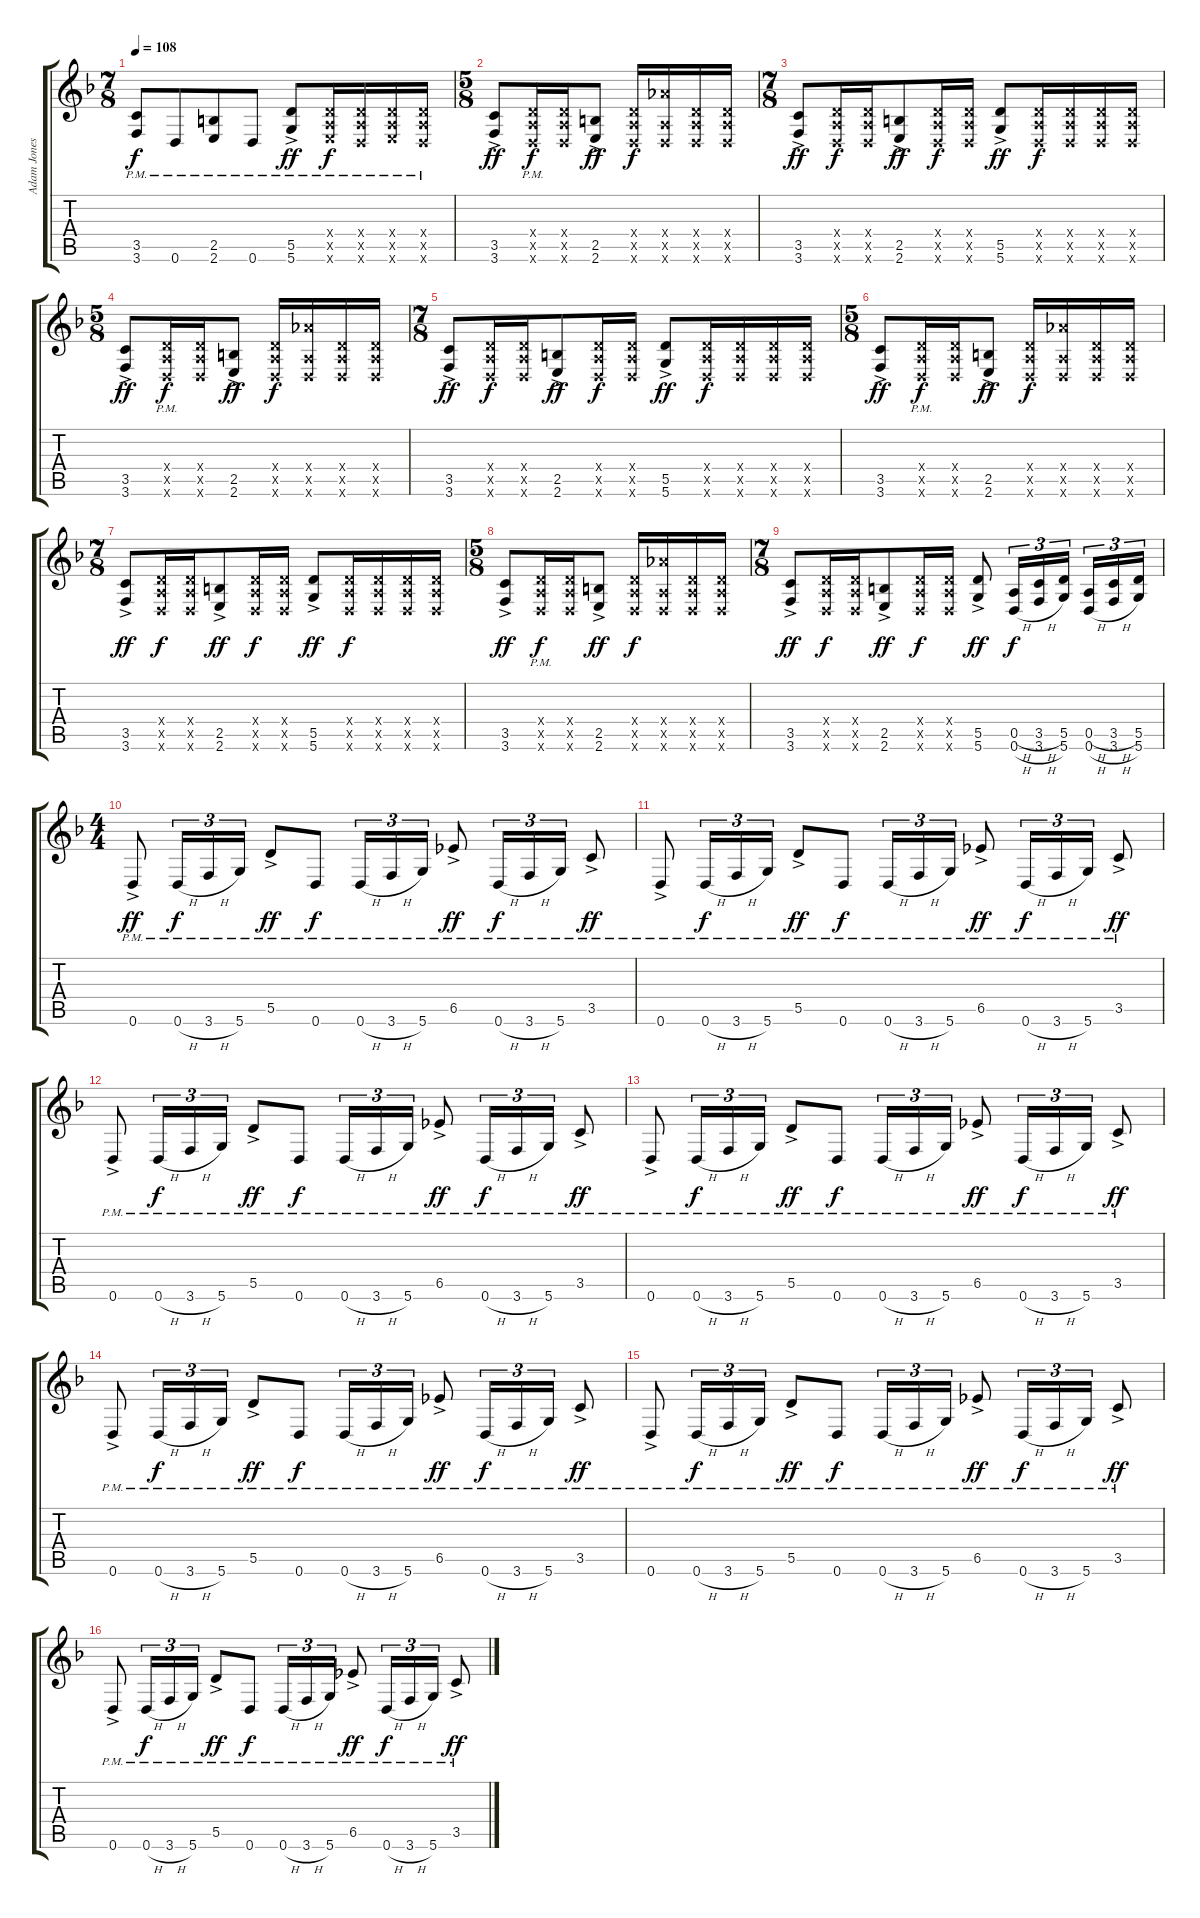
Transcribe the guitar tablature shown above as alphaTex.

\track ("Adam Jones" "Adam Jones") {instrument overdrivenguitar}
\staff {score tabs}
\tuning (E4 B3 G3 D3 A2 D2) {hide}
\ts (7 8)
\tempo 108
\clef g2
\ks dminor
(3.5{pm} 3.6{pm}).8{dy f} 0.6{pm}.8 (2.5{pm} 2.6{pm}).8 0.6{pm}.8 (5.5{ac pm} 5.6{ac pm}).8{dy ff} (0.4{x} 0.5{x} 2.6{pm x}).16{dy f} (0.4{x} 0.5{x} 0.6{pm x}).16 (0.4{x} 0.5{x} 2.6{pm x}).16 (0.4{x} 0.5{x} 0.6{pm x}).16 |
\ts (5 8)
(3.5{ac} 3.6{ac}).8{dy ff} (0.4{x} 0.5{x} 0.6{pm x}).16{dy f} (0.4{x} 0.5{x} 0.6{x}).16 (2.5{ac} 2.6{ac}).8{dy ff} (0.4{x} 0.5{x} 0.6{x}).16{dy f} (6.4{x} 0.5{x} 0.6{x}).16 (0.4{x} 0.5{x} 0.6{x}).16 (0.4{x} 0.5{x} 0.6{x}).16 |
\ts (7 8)
(3.5{ac} 3.6{ac}).8{dy ff} (0.4{x} 0.5{x} 0.6{x}).16{dy f} (0.4{x} 0.5{x} 0.6{x}).16 (2.5{ac} 2.6{ac}).8{dy ff} (0.4{x} 0.5{x} 0.6{x}).16{dy f} (0.4{x} 0.5{x} 0.6{x}).16 (5.5{ac} 5.6{ac}).8{dy ff} (0.4{x} 0.5{x} 0.6{x}).16{dy f} (0.4{x} 0.5{x} 0.6{x}).16 (0.4{x} 0.5{x} 0.6{x}).16 (0.4{x} 0.5{x} 0.6{x}).16 |
\ts (5 8)
(3.5{ac} 3.6{ac}).8{dy ff} (0.4{x} 0.5{x} 0.6{pm x}).16{dy f} (0.4{x} 0.5{x} 0.6{x}).16 (2.5{ac} 2.6{ac}).8{dy ff} (0.4{x} 0.5{x} 0.6{x}).16{dy f} (6.4{x} 0.5{x} 0.6{x}).16 (0.4{x} 0.5{x} 0.6{x}).16 (0.4{x} 0.5{x} 0.6{x}).16 |
\ts (7 8)
(3.5{ac} 3.6{ac}).8{dy ff} (0.4{x} 0.5{x} 0.6{x}).16{dy f} (0.4{x} 0.5{x} 0.6{x}).16 (2.5{ac} 2.6{ac}).8{dy ff} (0.4{x} 0.5{x} 0.6{x}).16{dy f} (0.4{x} 0.5{x} 0.6{x}).16 (5.5{ac} 5.6{ac}).8{dy ff} (0.4{x} 0.5{x} 0.6{x}).16{dy f} (0.4{x} 0.5{x} 0.6{x}).16 (0.4{x} 0.5{x} 0.6{x}).16 (0.4{x} 0.5{x} 0.6{x}).16 |
\ts (5 8)
(3.5{ac} 3.6{ac}).8{dy ff} (0.4{x} 0.5{x} 0.6{pm x}).16{dy f} (0.4{x} 0.5{x} 0.6{x}).16 (2.5{ac} 2.6{ac}).8{dy ff} (0.4{x} 0.5{x} 0.6{x}).16{dy f} (6.4{x} 0.5{x} 0.6{x}).16 (0.4{x} 0.5{x} 0.6{x}).16 (0.4{x} 0.5{x} 0.6{x}).16 |
\ts (7 8)
(3.5{ac} 3.6{ac}).8{dy ff} (0.4{x} 0.5{x} 0.6{x}).16{dy f} (0.4{x} 0.5{x} 0.6{x}).16 (2.5{ac} 2.6{ac}).8{dy ff} (0.4{x} 0.5{x} 0.6{x}).16{dy f} (0.4{x} 0.5{x} 0.6{x}).16 (5.5{ac} 5.6{ac}).8{dy ff} (0.4{x} 0.5{x} 0.6{x}).16{dy f} (0.4{x} 0.5{x} 0.6{x}).16 (0.4{x} 0.5{x} 0.6{x}).16 (0.4{x} 0.5{x} 0.6{x}).16 |
\ts (5 8)
(3.5{ac} 3.6{ac}).8{dy ff} (0.4{x} 0.5{x} 0.6{pm x}).16{dy f} (0.4{x} 0.5{x} 0.6{x}).16 (2.5{ac} 2.6{ac}).8{dy ff} (0.4{x} 0.5{x} 0.6{x}).16{dy f} (6.4{x} 0.5{x} 0.6{x}).16 (0.4{x} 0.5{x} 0.6{x}).16 (0.4{x} 0.5{x} 0.6{x}).16 |
\ts (7 8)
(3.5{ac} 3.6{ac}).8{dy ff} (0.4{x} 0.5{x} 0.6{x}).16{dy f} (0.4{x} 0.5{x} 0.6{x}).16 (2.5{ac} 2.6{ac}).8{dy ff} (0.4{x} 0.5{x} 0.6{x}).16{dy f} (0.4{x} 0.5{x} 0.6{x}).16 (5.5{ac} 5.6{ac}).8{dy ff} (0.5{h} 0.6{h}).16{tu (3 2) dy f} (3.5{h} 3.6{h}).16{tu (3 2)} (5.5 5.6).16{tu (3 2)} (0.5{h} 0.6{h}).16{tu (3 2)} (3.5{h} 3.6{h}).16{tu (3 2)} (5.5 5.6).16{tu (3 2)} |
\ts (4 4)
0.6{ac pm}.8{dy ff} 0.6{h pm}.16{tu (3 2) dy f} 3.6{h pm}.16{tu (3 2)} 5.6{pm}.16{tu (3 2)} 5.5{ac pm}.8{dy ff} 0.6{pm}.8{dy f} 0.6{h pm}.16{tu (3 2)} 3.6{h pm}.16{tu (3 2)} 5.6{pm}.16{tu (3 2)} 6.5{ac pm}.8{dy ff} 0.6{h pm}.16{tu (3 2) dy f} 3.6{h pm}.16{tu (3 2)} 5.6{pm}.16{tu (3 2)} 3.5{ac pm}.8{dy ff} |
0.6{ac pm}.8 0.6{h pm}.16{tu (3 2) dy f} 3.6{h pm}.16{tu (3 2)} 5.6{pm}.16{tu (3 2)} 5.5{ac pm}.8{dy ff} 0.6{pm}.8{dy f} 0.6{h pm}.16{tu (3 2)} 3.6{h pm}.16{tu (3 2)} 5.6{pm}.16{tu (3 2)} 6.5{ac pm}.8{dy ff} 0.6{h pm}.16{tu (3 2) dy f} 3.6{h pm}.16{tu (3 2)} 5.6{pm}.16{tu (3 2)} 3.5{ac pm}.8{dy ff} |
0.6{ac pm}.8 0.6{h pm}.16{tu (3 2) dy f} 3.6{h pm}.16{tu (3 2)} 5.6{pm}.16{tu (3 2)} 5.5{ac pm}.8{dy ff} 0.6{pm}.8{dy f} 0.6{h pm}.16{tu (3 2)} 3.6{h pm}.16{tu (3 2)} 5.6{pm}.16{tu (3 2)} 6.5{ac pm}.8{dy ff} 0.6{h pm}.16{tu (3 2) dy f} 3.6{h pm}.16{tu (3 2)} 5.6{pm}.16{tu (3 2)} 3.5{ac pm}.8{dy ff} |
0.6{ac pm}.8 0.6{h pm}.16{tu (3 2) dy f} 3.6{h pm}.16{tu (3 2)} 5.6{pm}.16{tu (3 2)} 5.5{ac pm}.8{dy ff} 0.6{pm}.8{dy f} 0.6{h pm}.16{tu (3 2)} 3.6{h pm}.16{tu (3 2)} 5.6{pm}.16{tu (3 2)} 6.5{ac pm}.8{dy ff} 0.6{h pm}.16{tu (3 2) dy f} 3.6{h pm}.16{tu (3 2)} 5.6{pm}.16{tu (3 2)} 3.5{ac pm}.8{dy ff} |
0.6{ac pm}.8 0.6{h pm}.16{tu (3 2) dy f} 3.6{h pm}.16{tu (3 2)} 5.6{pm}.16{tu (3 2)} 5.5{ac pm}.8{dy ff} 0.6{pm}.8{dy f} 0.6{h pm}.16{tu (3 2)} 3.6{h pm}.16{tu (3 2)} 5.6{pm}.16{tu (3 2)} 6.5{ac pm}.8{dy ff} 0.6{h pm}.16{tu (3 2) dy f} 3.6{h pm}.16{tu (3 2)} 5.6{pm}.16{tu (3 2)} 3.5{ac pm}.8{dy ff} |
0.6{ac pm}.8 0.6{h pm}.16{tu (3 2) dy f} 3.6{h pm}.16{tu (3 2)} 5.6{pm}.16{tu (3 2)} 5.5{ac pm}.8{dy ff} 0.6{pm}.8{dy f} 0.6{h pm}.16{tu (3 2)} 3.6{h pm}.16{tu (3 2)} 5.6{pm}.16{tu (3 2)} 6.5{ac pm}.8{dy ff} 0.6{h pm}.16{tu (3 2) dy f} 3.6{h pm}.16{tu (3 2)} 5.6{pm}.16{tu (3 2)} 3.5{ac pm}.8{dy ff} |
0.6{ac pm}.8 0.6{h pm}.16{tu (3 2) dy f} 3.6{h pm}.16{tu (3 2)} 5.6{pm}.16{tu (3 2)} 5.5{ac pm}.8{dy ff} 0.6{pm}.8{dy f} 0.6{h pm}.16{tu (3 2)} 3.6{h pm}.16{tu (3 2)} 5.6{pm}.16{tu (3 2)} 6.5{ac pm}.8{dy ff} 0.6{h pm}.16{tu (3 2) dy f} 3.6{h pm}.16{tu (3 2)} 5.6{pm}.16{tu (3 2)} 3.5{ac pm}.8{dy ff}
